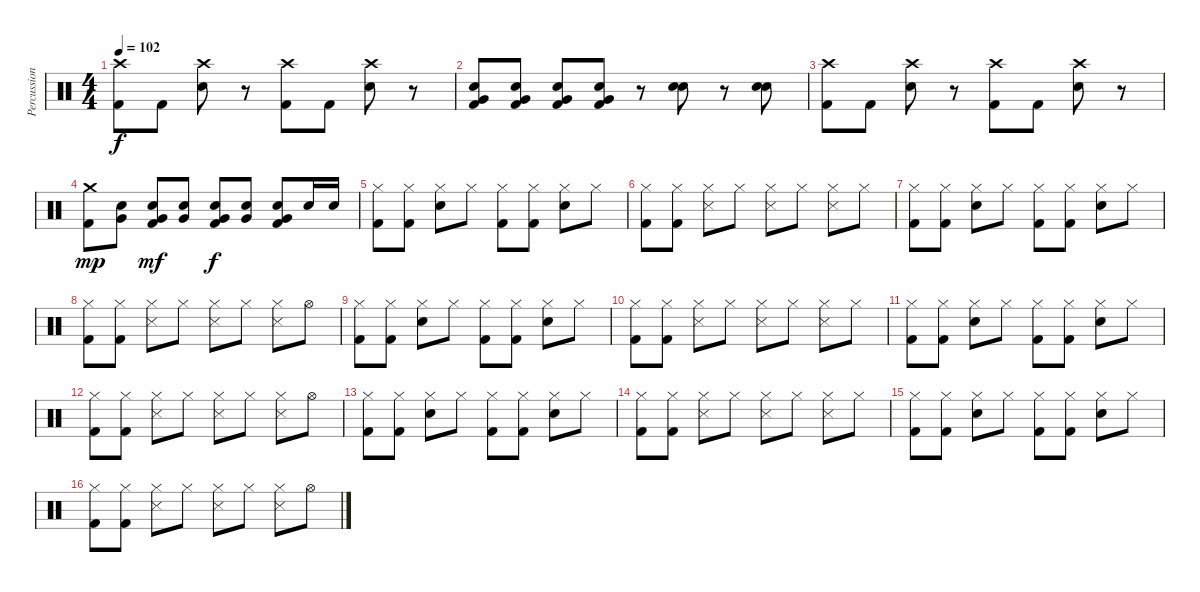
\track ("Percussion" "Percussion") {instrument percussion}
\staff {score}
\articulation defaults
\ts (4 4)
\tempo 102
\clef neutral
\ks c
("Crash high (hit)" "Kick (hit) 2").8{dy f} "Kick (hit) 2".8 ("Crash high (hit)" "Snare (hit) 2").8 r.8 ("Crash high (hit)" "Kick (hit) 2").8 "Kick (hit) 2".8 ("Crash high (hit)" "Snare (hit) 2").8 r.8 |
("Very Low Tom (hit)" "Snare (hit) 2" "Kick (hit) 2").8 ("Very Low Tom (hit)" "Snare (hit) 2" "Kick (hit) 2").8 ("Very Low Tom (hit)" "Snare (hit) 2" "Kick (hit) 2").8 ("Very Low Tom (hit)" "Snare (hit) 2" "Kick (hit) 2").8 r.8 ("Snare (hit) 2" "Snare (hit) 2").8 r.8 ("Snare (hit) 2" "Snare (hit) 2").8 |
("Crash high (hit)" "Kick (hit) 2").8 "Kick (hit) 2".8 ("Crash high (hit)" "Snare (hit) 2").8 r.8 ("Crash high (hit)" "Kick (hit) 2").8 "Kick (hit) 2".8 ("Crash high (hit)" "Snare (hit) 2").8 r.8 |
("Crash medium (hit)" "Kick (hit) 2").8{dy mp} ("Snare (hit) 2" "Very Low Tom (hit)").8 ("Snare (hit) 2" "Very Low Tom (hit)" "Kick (hit) 2").8{dy mf} ("Snare (hit) 2" "Very Low Tom (hit)").8 ("Snare (hit) 2" "Very Low Tom (hit)" "Kick (hit) 2").8{dy f} ("Snare (hit) 2" "Very Low Tom (hit)").8 ("Snare (hit) 2" "Very Low Tom (hit)" "Kick (hit) 2").8 "Snare (hit) 2".16 "Snare (hit) 2".16 |
("Hi-Hat (closed)" "Kick (hit) 2").8 ("Hi-Hat (closed)" "Kick (hit) 2").8 ("Hi-Hat (closed)" "Snare (hit) 2").8 "Hi-Hat (closed)".8 ("Hi-Hat (closed)" "Kick (hit) 2").8 ("Hi-Hat (closed)" "Kick (hit) 2").8 ("Hi-Hat (closed)" "Snare (hit) 2").8 "Hi-Hat (closed)".8 |
("Hi-Hat (closed)" "Kick (hit) 2").8 ("Hi-Hat (closed)" "Kick (hit) 2").8 ("Hi-Hat (closed)" "Metronome (hit)").8 "Hi-Hat (closed)".8 ("Hi-Hat (closed)" "Metronome (hit)").8 "Hi-Hat (closed)".8 ("Hi-Hat (closed)" "Metronome (hit)").8 "Hi-Hat (closed)".8 |
("Hi-Hat (closed)" "Kick (hit) 2").8 ("Hi-Hat (closed)" "Kick (hit) 2").8 ("Hi-Hat (closed)" "Snare (hit) 2").8 "Hi-Hat (closed)".8 ("Hi-Hat (closed)" "Kick (hit) 2").8 ("Hi-Hat (closed)" "Kick (hit) 2").8 ("Hi-Hat (closed)" "Snare (hit) 2").8 "Hi-Hat (closed)".8 |
("Hi-Hat (closed)" "Kick (hit) 2").8 ("Hi-Hat (closed)" "Kick (hit) 2").8 ("Hi-Hat (closed)" "Metronome (hit)").8 "Hi-Hat (closed)".8 ("Hi-Hat (closed)" "Metronome (hit)").8 "Hi-Hat (closed)".8 ("Hi-Hat (closed)" "Metronome (hit)").8 "Hi-Hat (open)".8 |
("Hi-Hat (closed)" "Kick (hit) 2").8 ("Hi-Hat (closed)" "Kick (hit) 2").8 ("Hi-Hat (closed)" "Snare (hit) 2").8 "Hi-Hat (closed)".8 ("Hi-Hat (closed)" "Kick (hit) 2").8 ("Hi-Hat (closed)" "Kick (hit) 2").8 ("Hi-Hat (closed)" "Snare (hit) 2").8 "Hi-Hat (closed)".8 |
("Hi-Hat (closed)" "Kick (hit) 2").8 ("Hi-Hat (closed)" "Kick (hit) 2").8 ("Hi-Hat (closed)" "Metronome (hit)").8 "Hi-Hat (closed)".8 ("Hi-Hat (closed)" "Metronome (hit)").8 "Hi-Hat (closed)".8 ("Hi-Hat (closed)" "Metronome (hit)").8 "Hi-Hat (closed)".8 |
("Hi-Hat (closed)" "Kick (hit) 2").8 ("Hi-Hat (closed)" "Kick (hit) 2").8 ("Hi-Hat (closed)" "Snare (hit) 2").8 "Hi-Hat (closed)".8 ("Hi-Hat (closed)" "Kick (hit) 2").8 ("Hi-Hat (closed)" "Kick (hit) 2").8 ("Hi-Hat (closed)" "Snare (hit) 2").8 "Hi-Hat (closed)".8 |
("Hi-Hat (closed)" "Kick (hit) 2").8 ("Hi-Hat (closed)" "Kick (hit) 2").8 ("Hi-Hat (closed)" "Metronome (hit)").8 "Hi-Hat (closed)".8 ("Hi-Hat (closed)" "Metronome (hit)").8 "Hi-Hat (closed)".8 ("Hi-Hat (closed)" "Metronome (hit)").8 "Hi-Hat (open)".8 |
("Hi-Hat (closed)" "Kick (hit) 2").8 ("Hi-Hat (closed)" "Kick (hit) 2").8 ("Hi-Hat (closed)" "Snare (hit) 2").8 "Hi-Hat (closed)".8 ("Hi-Hat (closed)" "Kick (hit) 2").8 ("Hi-Hat (closed)" "Kick (hit) 2").8 ("Hi-Hat (closed)" "Snare (hit) 2").8 "Hi-Hat (closed)".8 |
("Hi-Hat (closed)" "Kick (hit) 2").8 ("Hi-Hat (closed)" "Kick (hit) 2").8 ("Hi-Hat (closed)" "Metronome (hit)").8 "Hi-Hat (closed)".8 ("Hi-Hat (closed)" "Metronome (hit)").8 "Hi-Hat (closed)".8 ("Hi-Hat (closed)" "Metronome (hit)").8 "Hi-Hat (closed)".8 |
("Hi-Hat (closed)" "Kick (hit) 2").8 ("Hi-Hat (closed)" "Kick (hit) 2").8 ("Hi-Hat (closed)" "Snare (hit) 2").8 "Hi-Hat (closed)".8 ("Hi-Hat (closed)" "Kick (hit) 2").8 ("Hi-Hat (closed)" "Kick (hit) 2").8 ("Hi-Hat (closed)" "Snare (hit) 2").8 "Hi-Hat (closed)".8 |
("Hi-Hat (closed)" "Kick (hit) 2").8 ("Hi-Hat (closed)" "Kick (hit) 2").8 ("Hi-Hat (closed)" "Metronome (hit)").8 "Hi-Hat (closed)".8 ("Hi-Hat (closed)" "Metronome (hit)").8 "Hi-Hat (closed)".8 ("Hi-Hat (closed)" "Metronome (hit)").8 "Hi-Hat (open)".8
